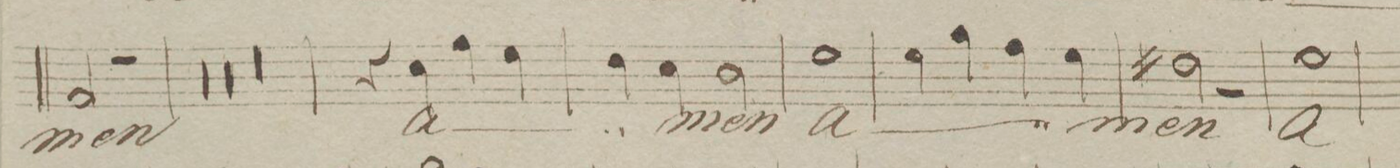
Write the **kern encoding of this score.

**kern	**text	**dynam
*I"Bas.	*	*
*clefF4	*	*
*k[b-]	*	*
*met(c|)	*	*
*M2/2	*	*
2AA/	-men	.
2r	.	.
=45	=45	=45
1r	.	.
=46	=46	=46
1r	.	.
=47	=47	=47
1r	.	.
=48	=48	=48
1r	.	.
=49	=49	=49
1r	.	.
=50	=50	=50
1r	.	.
=51	=51	=51
1r	.	.
=52	=52	=52
1r	.	.
=53	=53	=53
1r	.	.
=54	=54	=54
1r	.	.
=55	=55	=55
1r	.	.
=56	=56	=56
1r	.	.
=57	=57	=57
4r	.	.
4E\	a-	.
4A\	.	.
4G\	.	.
=58	=58	=58
4F\	.	.
4E\	.	.
2D\	-men	.
=59	=59	=59
1G	a-	.
=60	=60	=60
4G\	.	.
4B-\	.	.
4A\	.	.
4G\	.	.
=61	=61	=61
2F#X\	-men	.
2r	.	.
=62	=62	=62
1G	a-	.
=63	=63	=63
*-	*-	*-
